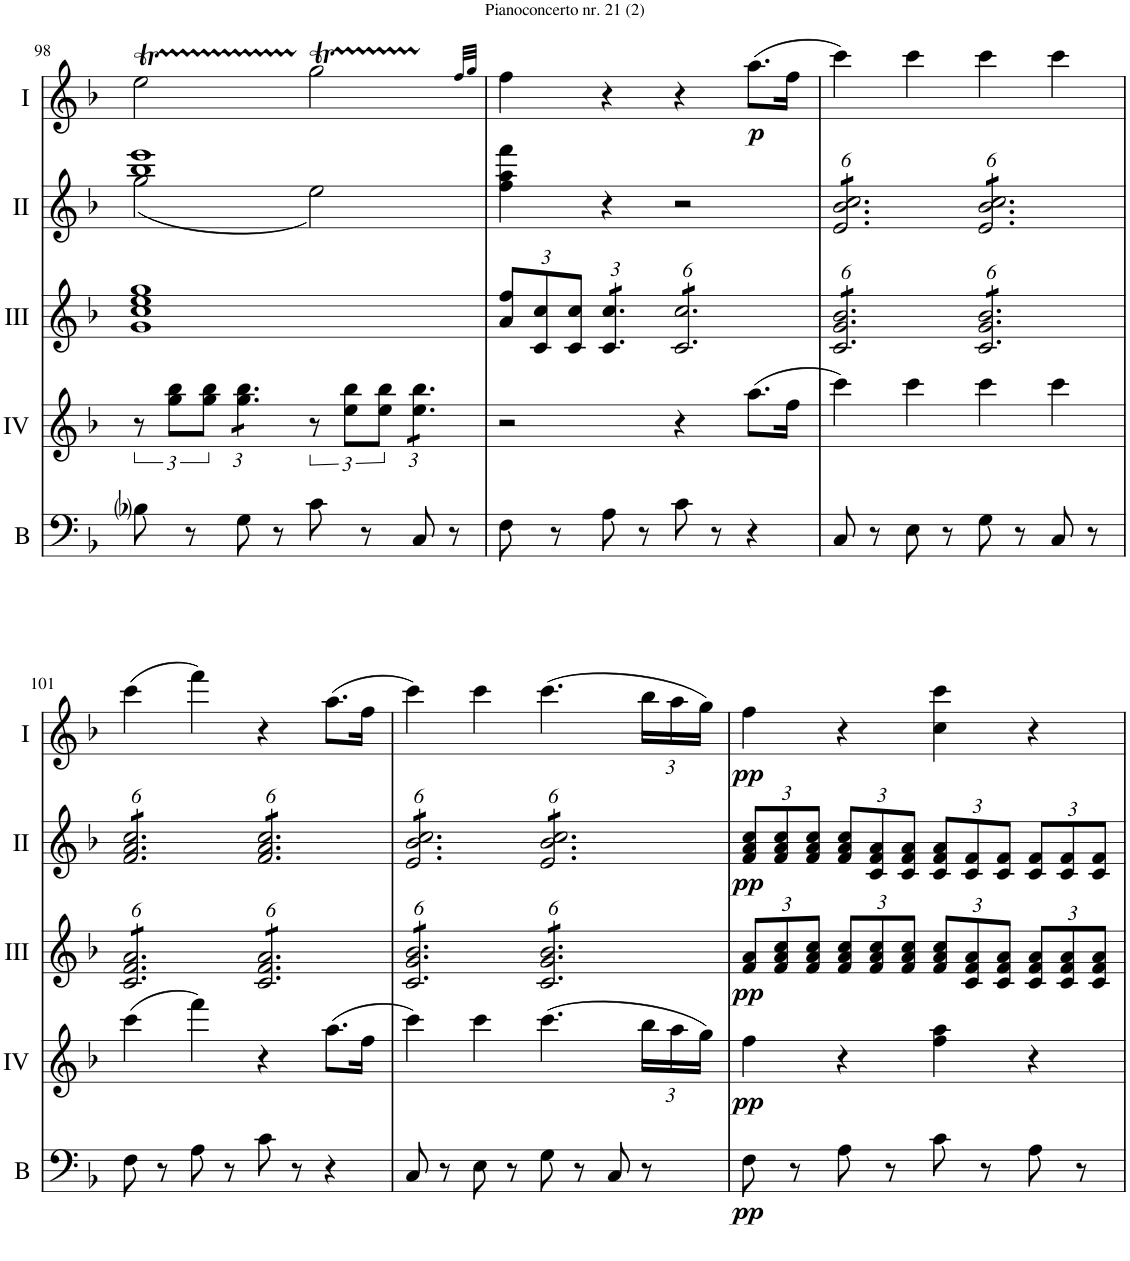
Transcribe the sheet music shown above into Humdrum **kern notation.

**kern	**dynam	**kern	**dynam	**kern	**dynam	**kern	**dynam	**kern	**dynam
*part5	*part5	*part4	*part4	*part3	*part3	*part2	*part2	*part1	*part1
*staff5	*staff5	*staff4	*staff4	*staff3	*staff3	*staff2	*staff2	*staff1	*staff1
*I"Bass	*	*I"Acc. 4	*	*I"Acc. 3	*	*I"Acc. 2	*	*I"Acc. 1	*
*I'B	*	*	*	*	*	*	*	*	*
!!LO:PB:g=z
*clefF4	*	*clefG2	*	*clefG2	*	*clefG2	*	*clefG2	*
*Trd7c12	*	*Trd7c12	*	*Trd7c12	*	*	*	*	*
*k[b-]	*	*k[b-]	*	*k[b-]	*	*k[b-]	*	*k[b-]	*
*M4/4	*	*M4/4	*	*M4/4	*	*M4/4	*	*M4/4	*
*met(c)	*	*met(c)	*	*met(c)	*	*met(c)	*	*met(c)	*
=98	=98	=98	=98	=98	=98	=98	=98	=98	=98
*	*	*	*	*	*	*^	*	*	*
8B-i\	.	12r	.	1g 1cc 1ee 1gg	.	1bb- 1eee	(2gg\	.	2eet\	.
.	.	12gg\ 12bb-\L	.	.	.	.	.	.	.	.
8r	.	.	.	.	.	.	.	.	.	.
.	.	12gg\ 12bb-\J	.	.	.	.	.	.	.	.
*	*	*tremolo	*	*	*	*	*	*	*	*
8G\	.	12gg\ 12bb-\L	.	.	.	.	.	.	.	.
.	.	12gg\ 12bb-\	.	.	.	.	.	.	.	.
8r	.	.	.	.	.	.	.	.	.	.
.	.	12gg\ 12bb-\J	.	.	.	.	.	.	.	.
*	*	*Xtremolo	*	*	*	*	*	*	*	*
8c\	.	12r	.	.	.	.	2ee\)	.	2ggT\	.
.	.	12ee\ 12bb-\L	.	.	.	.	.	.	.	.
8r	.	.	.	.	.	.	.	.	.	.
.	.	12ee\ 12bb-\J	.	.	.	.	.	.	.	.
*	*	*tremolo	*	*	*	*	*	*	*	*
8C/	.	12ee\ 12bb-\L	.	.	.	.	.	.	.	.
.	.	12ee\ 12bb-\	.	.	.	.	.	.	.	.
8r	.	.	.	.	.	.	.	.	.	.
.	.	12ee\ 12bb-\J	.	.	.	.	.	.	.	.
*	*	*Xtremolo	*	*	*	*	*	*	*	*
*	*	*	*	*	*	*v	*v	*	*	*
.	.	.	.	.	.	.	.	32qff/LLL	.
.	.	.	.	.	.	.	.	32qgg/JJJ	.
=99	=99	=99	=99	=99	=99	=99	=99	=99	=99
*	*	*	*	*Xbrackettup	*	*	*	*	*
8F\	.	2r	.	12a/ 12ff/L	.	4ff\ 4aa\ 4fff\	.	4ff\	.
.	.	.	.	12c/ 12cc/	.	.	.	.	.
8r	.	.	.	.	.	.	.	.	.
.	.	.	.	12c/ 12cc/J	.	.	.	.	.
*	*	*	*	*tremolo	*	*	*	*	*
8A\	.	.	.	12c/ 12cc/L	.	4r	.	4r	.
.	.	.	.	12c/ 12cc/	.	.	.	.	.
8r	.	.	.	.	.	.	.	.	.
.	.	.	.	12c/ 12cc/J	.	.	.	.	.
8c\	.	4r	.	12c/ 12cc/L	.	2r	.	4r	.
.	.	.	.	12c/ 12cc/	.	.	.	.	.
8r	.	.	.	.	.	.	.	.	.
.	.	.	.	12c/ 12cc/	.	.	.	.	.
!	!	!	!	!	!	!	!	!	!LO:DY:b
4r	.	(8.aa\L	.	12c/ 12cc/	.	.	.	(8.aa\L	p
.	.	.	.	12c/ 12cc/	.	.	.	.	.
.	.	.	.	12c/ 12cc/J	.	.	.	.	.
.	.	16ff\Jk	.	.	.	.	.	16ff\Jk	.
=100	=100	=100	=100	=100	=100	=100	=100	=100	=100
*	*	*	*	*	*	*tremolo	*	*	*
8C/	.	4ccc\)	.	12c/ 12g/ 12b-/L	.	12e/ 12b-/ 12cc/L	.	4ccc\)	.
.	.	.	.	12c/ 12g/ 12b-/	.	12e/ 12b-/ 12cc/	.	.	.
8r	.	.	.	.	.	.	.	.	.
.	.	.	.	12c/ 12g/ 12b-/	.	12e/ 12b-/ 12cc/	.	.	.
8E\	.	4ccc\	.	12c/ 12g/ 12b-/	.	12e/ 12b-/ 12cc/	.	4ccc\	.
.	.	.	.	12c/ 12g/ 12b-/	.	12e/ 12b-/ 12cc/	.	.	.
8r	.	.	.	.	.	.	.	.	.
.	.	.	.	12c/ 12g/ 12b-/J	.	12e/ 12b-/ 12cc/J	.	.	.
8G\	.	4ccc\	.	12c/ 12g/ 12b-/L	.	12e/ 12b-/ 12cc/L	.	4ccc\	.
.	.	.	.	12c/ 12g/ 12b-/	.	12e/ 12b-/ 12cc/	.	.	.
8r	.	.	.	.	.	.	.	.	.
.	.	.	.	12c/ 12g/ 12b-/	.	12e/ 12b-/ 12cc/	.	.	.
8C/	.	4ccc\	.	12c/ 12g/ 12b-/	.	12e/ 12b-/ 12cc/	.	4ccc\	.
.	.	.	.	12c/ 12g/ 12b-/	.	12e/ 12b-/ 12cc/	.	.	.
8r	.	.	.	.	.	.	.	.	.
.	.	.	.	12c/ 12g/ 12b-/J	.	12e/ 12b-/ 12cc/J	.	.	.
!!LO:LB:g=z
=101	=101	=101	=101	=101	=101	=101	=101	=101	=101
8F\	.	(4ccc\	.	12c/ 12f/ 12a/L	.	12f/ 12a/ 12cc/L	.	(4ccc\	.
.	.	.	.	12c/ 12f/ 12a/	.	12f/ 12a/ 12cc/	.	.	.
8r	.	.	.	.	.	.	.	.	.
.	.	.	.	12c/ 12f/ 12a/	.	12f/ 12a/ 12cc/	.	.	.
8A\	.	4fff\)	.	12c/ 12f/ 12a/	.	12f/ 12a/ 12cc/	.	4fff\)	.
.	.	.	.	12c/ 12f/ 12a/	.	12f/ 12a/ 12cc/	.	.	.
8r	.	.	.	.	.	.	.	.	.
.	.	.	.	12c/ 12f/ 12a/J	.	12f/ 12a/ 12cc/J	.	.	.
8c\	.	4r	.	12c/ 12f/ 12a/L	.	12f/ 12a/ 12cc/L	.	4r	.
.	.	.	.	12c/ 12f/ 12a/	.	12f/ 12a/ 12cc/	.	.	.
8r	.	.	.	.	.	.	.	.	.
.	.	.	.	12c/ 12f/ 12a/	.	12f/ 12a/ 12cc/	.	.	.
4r	.	(8.aa\L	.	12c/ 12f/ 12a/	.	12f/ 12a/ 12cc/	.	(8.aa\L	.
.	.	.	.	12c/ 12f/ 12a/	.	12f/ 12a/ 12cc/	.	.	.
.	.	.	.	12c/ 12f/ 12a/J	.	12f/ 12a/ 12cc/J	.	.	.
.	.	16ff\Jk	.	.	.	.	.	16ff\Jk	.
=102	=102	=102	=102	=102	=102	=102	=102	=102	=102
8C/	.	4ccc\)	.	12c/ 12g/ 12b-/L	.	12e/ 12b-/ 12cc/L	.	4ccc\)	.
.	.	.	.	12c/ 12g/ 12b-/	.	12e/ 12b-/ 12cc/	.	.	.
8r	.	.	.	.	.	.	.	.	.
.	.	.	.	12c/ 12g/ 12b-/	.	12e/ 12b-/ 12cc/	.	.	.
8E\	.	4ccc\	.	12c/ 12g/ 12b-/	.	12e/ 12b-/ 12cc/	.	4ccc\	.
.	.	.	.	12c/ 12g/ 12b-/	.	12e/ 12b-/ 12cc/	.	.	.
8r	.	.	.	.	.	.	.	.	.
.	.	.	.	12c/ 12g/ 12b-/J	.	12e/ 12b-/ 12cc/J	.	.	.
8G\	.	(4.ccc\	.	12c/ 12g/ 12b-/L	.	12e/ 12b-/ 12cc/L	.	(4.ccc\	.
.	.	.	.	12c/ 12g/ 12b-/	.	12e/ 12b-/ 12cc/	.	.	.
8r	.	.	.	.	.	.	.	.	.
.	.	.	.	12c/ 12g/ 12b-/	.	12e/ 12b-/ 12cc/	.	.	.
8C/	.	.	.	12c/ 12g/ 12b-/	.	12e/ 12b-/ 12cc/	.	.	.
.	.	.	.	12c/ 12g/ 12b-/	.	12e/ 12b-/ 12cc/	.	.	.
*	*	*Xbrackettup	*	*	*	*	*	*Xbrackettup	*
8r	.	24bb-\LL	.	.	.	.	.	24bb-\LL	.
.	.	24aa\	.	12c/ 12g/ 12b-/J	.	12e/ 12b-/ 12cc/J	.	24aa\	.
*	*	*	*	*	*	*Xtremolo	*	*	*
*	*	*	*	*Xtremolo	*	*	*	*	*
.	.	24gg\JJ)	.	.	.	.	.	24gg\JJ)	.
=103	=103	=103	=103	=103	=103	=103	=103	=103	=103
*	*	*	*	*	*	*Xbrackettup	*	*	*
!	!LO:DY:b	!	!LO:DY:b	!	!LO:DY:b	!	!LO:DY:b	!	!LO:DY:b
8F\	pp	4ff\	pp	12f/ 12a/L	pp	12f/ 12a/ 12cc/L	pp	4ff\	pp
.	.	.	.	12f/ 12a/ 12cc/	.	12f/ 12a/ 12cc/	.	.	.
8r	.	.	.	.	.	.	.	.	.
.	.	.	.	12f/ 12a/ 12cc/J	.	12f/ 12a/ 12cc/J	.	.	.
8A\	.	4r	.	12f/ 12a/ 12cc/L	.	12f/ 12a/ 12cc/L	.	4r	.
.	.	.	.	12f/ 12a/ 12cc/	.	12c/ 12f/ 12a/	.	.	.
8r	.	.	.	.	.	.	.	.	.
.	.	.	.	12f/ 12a/ 12cc/J	.	12c/ 12f/ 12a/J	.	.	.
8c\	.	4ff\ 4aa\	.	12f/ 12a/ 12cc/L	.	12c/ 12f/ 12a/L	.	4cc\ 4ccc\	.
.	.	.	.	12c/ 12f/ 12a/	.	12c/ 12f/	.	.	.
8r	.	.	.	.	.	.	.	.	.
.	.	.	.	12c/ 12f/ 12a/J	.	12c/ 12f/J	.	.	.
8A\	.	4r	.	12c/ 12f/ 12a/L	.	12c/ 12f/L	.	4r	.
.	.	.	.	12c/ 12f/ 12a/	.	12c/ 12f/	.	.	.
8r	.	.	.	.	.	.	.	.	.
.	.	.	.	12c/ 12f/ 12a/J	.	12c/ 12f/J	.	.	.
=	=	=	=	=	=	=	=	=	=
*-	*-	*-	*-	*-	*-	*-	*-	*-	*-
